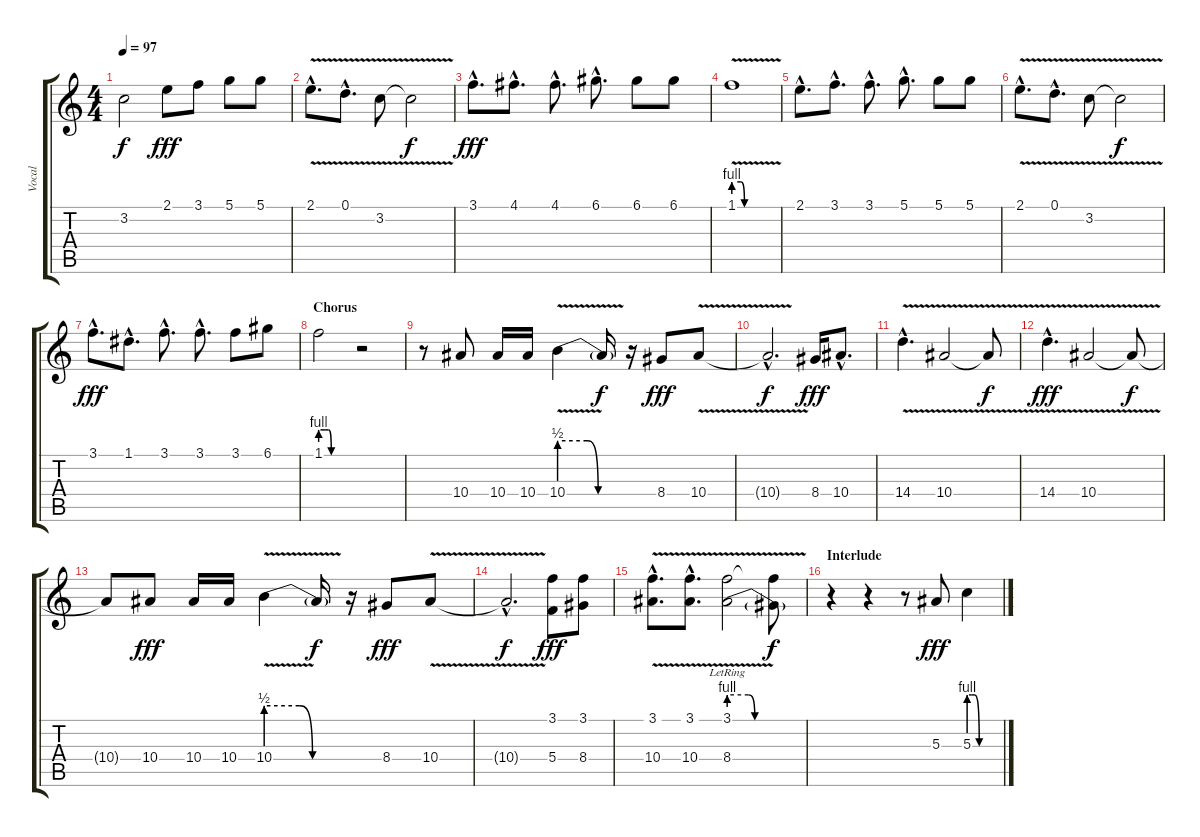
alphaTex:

\track ("Vocal" "Vocal") {instrument electricbasspick}
\staff {score tabs}
\tuning (D4 A3 F3 C3 G2 C2) {hide}
\ts (4 4)
\tempo 97
\clef g2
\ks c
3.2{t}.2{dy f} 2.1.8{dy fff} 3.1.8 5.1.8 5.1.8 |
2.1{v hac}.8{d} 0.1{v hac}.8{d} 3.2{v}.8 3.2{t}.2{dy f} |
3.1{hac}.8{d dy fff} 4.1{hac}.8{d} 4.1{hac}.8{d} 6.1{hac}.8{d} 6.1.8 6.1.8 |
1.1{be (custom 0 4 10 4 15 0 60 0) v}.1 |
2.1{hac}.8{d} 3.1{hac}.8{d} 3.1{hac}.8{d} 5.1{hac}.8{d} 5.1.8 5.1.8 |
2.1{v hac}.8{d} 0.1{v hac}.8{d} 3.2{v}.8 3.2{t}.2{dy f} |
3.1{hac}.8{d dy fff} 1.1{hac}.8{d} 3.1{hac}.8{d} 3.1{hac}.8{d} 3.1.8 6.1.8 |
\section ("" "Chorus")
1.1{be (custom 0 4 10 4 15 4 20 0 25 0 35 0 60 0)}.2 r.2 |
r.8 10.4.8 10.4.16 10.4.16 10.4{be (custom 0 2 25 2 35 0 60 0) v}.4 10.4{t}.16{dy f} r.16 8.4.8{dy fff} 10.4{v}.8 |
10.4{hac t}.2{d dy f} 8.4.16{dy fff} 10.4{hac}.8{d} |
14.4{v hac}.4{d} 10.4{v}.2 10.4{t}.8{dy f} |
14.4{v hac}.4{d dy fff} 10.4{v}.2 10.4{t}.8{dy f} |
10.4{t}.8 10.4.8{dy fff} 10.4.16 10.4.16 10.4{be (custom 0 2 25 2 35 0 60 0) v}.4 10.4{t}.16{dy f} r.16 8.4.8{dy fff} 10.4{v}.8 |
10.4{hac t}.2{d dy f} (3.1 5.4).8{dy fff} (3.1 8.4).8 |
(3.1{hac} 10.4{v hac}).8{d} (3.1{hac} 10.4{v hac}).8{d} (3.1{lr} 8.4{be (custom 0 4 15 4 20 0 60 0) v}).2 (3.1{t} 8.4{t}).8{dy f} |
\section ("" "Interlude")
r.4 r.4 r.8 5.3.8{dy fff} 5.3{be (custom 0 4 5 4 10 4 20 0 30 0 60 0)}.4
